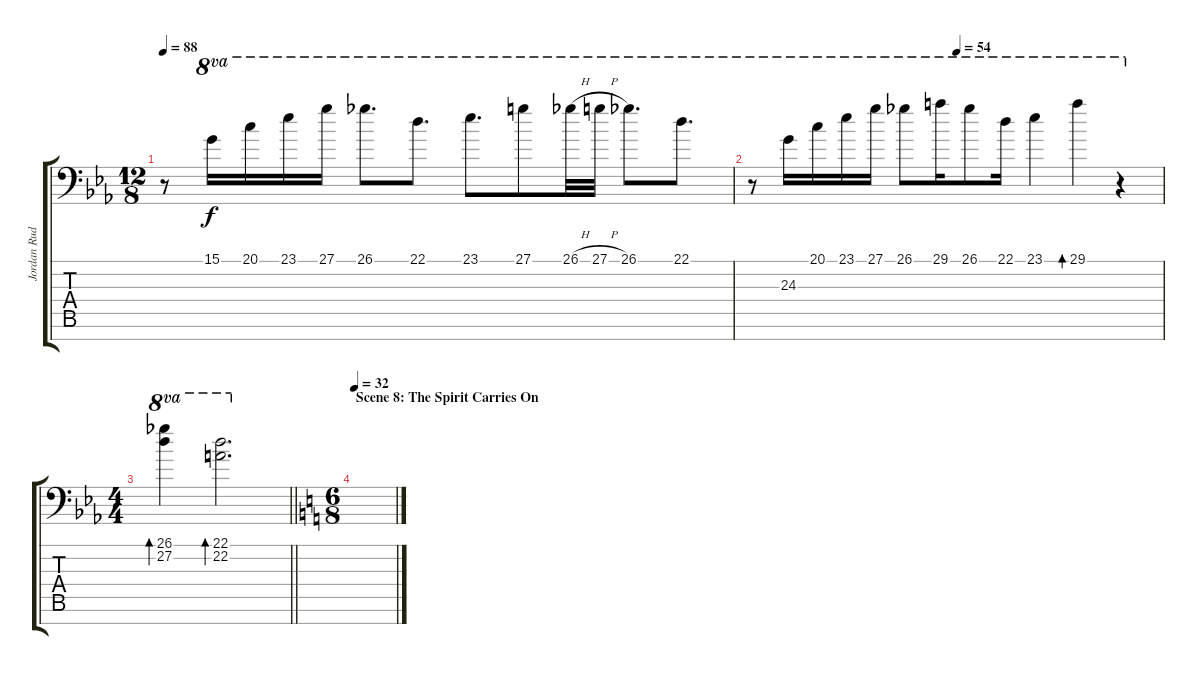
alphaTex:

\track ("Jordan Rudess" "Jordan Rud") {instrument lead2sawtooth}
\staff {score tabs}
\tuning (E4 B3 G3 D3 A2 E2 C-1) {hide}
\ts (12 8)
\tempo 88
\clef f4
\ks eb
r.8{dy f} 15.1.16{ot 8va} 20.1.16{ot 8va} 23.1.16{ot 8va} 27.1.16{ot 8va} 26.1.8{d ot 8va} 22.1.8{d ot 8va} 23.1.8{d ot 8va} 27.1.8{ot 8va} 26.1{h}.32{ot 8va} 27.1{h}.32{ot 8va} 26.1.8{d ot 8va} 22.1.8{d ot 8va} |
\tempo (54 0.5)
r.8{ot 8va volume 5} 24.3.16{ot 8va} 20.1.16{ot 8va} 23.1.16{ot 8va} 27.1.16{ot 8va} 26.1.8{ot 8va} 29.1.16{ot 8va} 26.1.8{ot 8va} 22.1.16{ot 8va} 23.1.4{ot 8va} 29.1.4{bd 120 ot 8va} r.4{bd 120 ot 8va} |
\ts (4 4)
\barLineRight lightlight
(26.1 27.2).4{bd 120 ot 8va} (22.1 22.2).2{d bd 120 ot 8va} |
\ts (6 8)
\section ("" "Scene 8: The Spirit Carries On")
\tempo 32
\ks c
